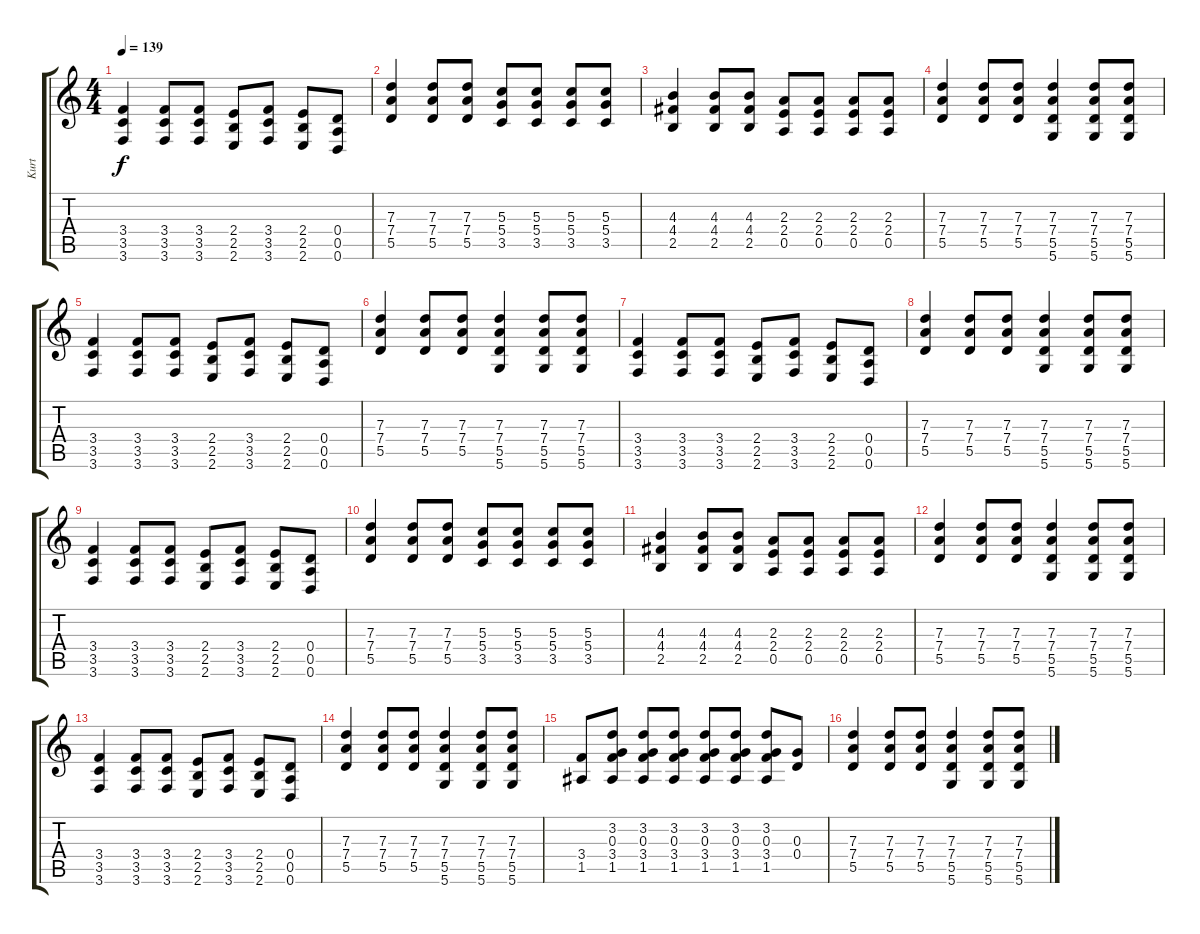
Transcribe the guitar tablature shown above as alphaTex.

\track ("Kurt" "Kurt") {instrument distortionguitar}
\staff {score tabs}
\tuning (E4 B3 G3 D3 A2 D2) {hide}
\ts (4 4)
\tempo 139
\clef g2
\ks c
(3.4 3.5 3.6).4{dy f} (3.4 3.5 3.6).8 (3.4 3.5 3.6).8 (2.4 2.5 2.6).8 (3.4 3.5 3.6).8 (2.4 2.5 2.6).8 (0.4 0.5 0.6).8 |
(7.3 7.4 5.5).4 (7.3 7.4 5.5).8 (7.3 7.4 5.5).8 (5.3 5.4 3.5).8 (5.3 5.4 3.5).8 (5.3 5.4 3.5).8 (5.3 5.4 3.5).8 |
(4.3 4.4 2.5).4 (4.3 4.4 2.5).8 (4.3 4.4 2.5).8 (2.3 2.4 0.5).8 (2.3 2.4 0.5).8 (2.3 2.4 0.5).8 (2.3 2.4 0.5).8 |
(7.3 7.4 5.5).4 (7.3 7.4 5.5).8 (7.3 7.4 5.5).8 (7.3 7.4 5.5 5.6).4 (7.3 7.4 5.5 5.6).8 (7.3 7.4 5.5 5.6).8 |
(3.4 3.5 3.6).4 (3.4 3.5 3.6).8 (3.4 3.5 3.6).8 (2.4 2.5 2.6).8 (3.4 3.5 3.6).8 (2.4 2.5 2.6).8 (0.4 0.5 0.6).8 |
(7.3 7.4 5.5).4 (7.3 7.4 5.5).8 (7.3 7.4 5.5).8 (7.3 7.4 5.5 5.6).4 (7.3 7.4 5.5 5.6).8 (7.3 7.4 5.5 5.6).8 |
(3.4 3.5 3.6).4 (3.4 3.5 3.6).8 (3.4 3.5 3.6).8 (2.4 2.5 2.6).8 (3.4 3.5 3.6).8 (2.4 2.5 2.6).8 (0.4 0.5 0.6).8 |
(7.3 7.4 5.5).4 (7.3 7.4 5.5).8 (7.3 7.4 5.5).8 (7.3 7.4 5.5 5.6).4 (7.3 7.4 5.5 5.6).8 (7.3 7.4 5.5 5.6).8 |
(3.4 3.5 3.6).4 (3.4 3.5 3.6).8 (3.4 3.5 3.6).8 (2.4 2.5 2.6).8 (3.4 3.5 3.6).8 (2.4 2.5 2.6).8 (0.4 0.5 0.6).8 |
(7.3 7.4 5.5).4 (7.3 7.4 5.5).8 (7.3 7.4 5.5).8 (5.3 5.4 3.5).8 (5.3 5.4 3.5).8 (5.3 5.4 3.5).8 (5.3 5.4 3.5).8 |
(4.3 4.4 2.5).4 (4.3 4.4 2.5).8 (4.3 4.4 2.5).8 (2.3 2.4 0.5).8 (2.3 2.4 0.5).8 (2.3 2.4 0.5).8 (2.3 2.4 0.5).8 |
(7.3 7.4 5.5).4 (7.3 7.4 5.5).8 (7.3 7.4 5.5).8 (7.3 7.4 5.5 5.6).4 (7.3 7.4 5.5 5.6).8 (7.3 7.4 5.5 5.6).8 |
(3.4 3.5 3.6).4 (3.4 3.5 3.6).8 (3.4 3.5 3.6).8 (2.4 2.5 2.6).8 (3.4 3.5 3.6).8 (2.4 2.5 2.6).8 (0.4 0.5 0.6).8 |
(7.3 7.4 5.5).4 (7.3 7.4 5.5).8 (7.3 7.4 5.5).8 (7.3 7.4 5.5 5.6).4 (7.3 7.4 5.5 5.6).8 (7.3 7.4 5.5 5.6).8 |
(3.4 1.5).8 (3.2 0.3 3.4 1.5).8 (3.2 0.3 3.4 1.5).8 (3.2 0.3 3.4 1.5).8 (3.2 0.3 3.4 1.5).8 (3.2 0.3 3.4 1.5).8 (3.2 0.3 3.4 1.5).8 (0.3 0.4).8 |
(7.3 7.4 5.5).4 (7.3 7.4 5.5).8 (7.3 7.4 5.5).8 (7.3 7.4 5.5 5.6).4 (7.3 7.4 5.5 5.6).8 (7.3 7.4 5.5 5.6).8
